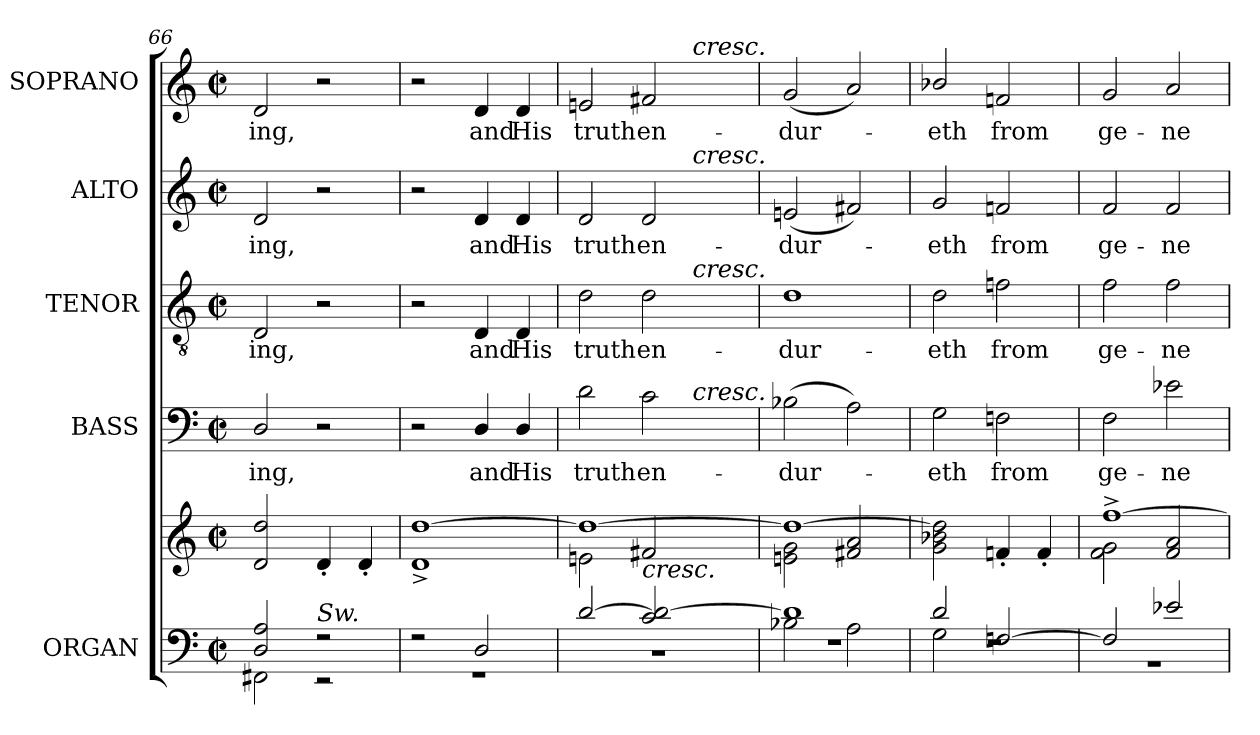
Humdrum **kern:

**kern	**kern	**kern	**text	**kern	**text	**kern	**text	**kern	**text
*part5	*part5	*part4	*part4	*part3	*part3	*part2	*part2	*part1	*part1
*staff6	*staff5	*staff4	*staff4	*staff3	*staff3	*staff2	*staff2	*staff1	*staff1
*I"ORGAN	*	*I"BASS	*	*I"TENOR	*	*I"ALTO	*	*I"SOPRANO	*
*clefF4	*clefG2	*clefF4	*	*clefGv2	*	*clefG2	*	*clefG2	*
*	*	*	*	*ITrd7c12	*	*	*	*	*
*k[]	*k[]	*k[]	*	*k[]	*	*k[]	*	*k[]	*
*C:	*C:	*C:	*	*C:	*	*C:	*	*C:	*
*M2/2	*M2/2	*M2/2	*	*M2/2	*	*M2/2	*	*M2/2	*
*met(c|)	*met(c|)	*met(c|)	*	*met(c|)	*	*met(c|)	*	*met(c|)	*
=66	=66	=66	=66	=66	=66	=66	=66	=66	=66
*^	*	*	*	*	*	*	*	*	*
!	!	!	!	!LO:LY:b:color=#000000	!	!	!	!	!	!
!	!	!	!	!	!	!LO:LY:b:color=#000000	!	!	!	!
!	!	!	!	!	!	!	!	!LO:LY:b:color=#000000	!	!
!	!	!	!	!	!	!	!	!	!	!LO:LY:b:color=#000000
2Di/ 2Ai	2FF#Xi\	2di/ 2ddi	2Di/	-ing,	2DDi/	-ing,	2di/	-ing,	2di/	-ing,
!LO:TX:a:i:t=Sw.	!	!	!	!	!	!	!	!	!	!
2r	2r	4d'i/	2r	.	2r	.	2r	.	2r	.
.	.	4d'i/	.	.	.	.	.	.	.	.
=67	=67	=67	=67	=67	=67	=67	=67	=67	=67	=67
2r	1r	1di^ [1ddi^	2r	.	2r	.	2r	.	2r	.
!	!	!	!	!LO:LY:b:color=#000000	!	!	!	!	!	!
!	!	!	!	!	!	!LO:LY:b:color=#000000	!	!	!	!
!	!	!	!	!	!	!	!	!LO:LY:b:color=#000000	!	!
!	!	!	!	!	!	!	!	!	!	!LO:LY:b:color=#000000
2Di/	.	.	4Di/	and	4DDi/	and	4di/	and	4di/	and
!	!	!	!	!LO:LY:b:color=#000000	!	!	!	!	!	!
!	!	!	!	!	!	!LO:LY:b:color=#000000	!	!	!	!
!	!	!	!	!	!	!	!	!LO:LY:b:color=#000000	!	!
!	!	!	!	!	!	!	!	!	!	!LO:LY:b:color=#000000
.	.	.	4Di/	His	4DDi/	His	4di/	His	4di/	His
=68	=68	=68	=68	=68	=68	=68	=68	=68	=68	=68
*	*	*^	*	*	*	*	*	*	*	*
!	!	!	!	!	!LO:LY:b:color=#000000	!	!	!	!	!	!
!	!	!	!	!	!	!	!LO:LY:b:color=#000000	!	!	!	!
!	!	!	!	!	!	!	!	!	!LO:LY:b:color=#000000	!	!
!	!	!	!	!	!	!	!	!	!	!	!LO:LY:b:color=#000000
*	*	*	*	*^	*	*^	*	*^	*	*^	*
[2di/	1r	1ddi_	2eni\	2di\	2ryy	truth	2Di\	2ryy	truth	2di/	2ryy	truth	2eni/	2ryy	truth
!	!	!	!	!	!	!LO:LY:b:color=#000000	!	!	!	!	!	!	!	!	!
!	!	!	!	!	!	!	!	!	!LO:LY:b:color=#000000	!	!	!	!	!	!
!	!	!	!	!	!	!	!	!	!	!	!	!LO:LY:b:color=#000000	!	!	!
!	!	!	!LO:TX:b:i:t=cresc.	!	!	!	!	!	!	!	!	!	!	!	!
!	!	!	!	!	!	!	!	!	!	!	!	!	!	!	!LO:LY:b:color=#000000
2ci/ 2di_	.	.	2f#Xi/	2ci\	8ryy	en-	2Di\	8ryy	en-	2di/	8ryy	en-	2f#Xi/	8ryy	en-
.	.	.	.	.	32ryy	.	.	32ryy	.	.	32ryy	.	.	32ryy	.
.	.	.	.	.	64ryy	.	.	64ryy	.	.	64ryy	.	.	64ryy	.
.	.	.	.	.	256ryy	.	.	256ryy	.	.	256ryy	.	.	256ryy	.
.	.	.	.	.	1024ryy	.	.	1024ryy	.	.	1024ryy	.	.	1024ryy	.
!	!	!	!	!	!	!	!	!	!	!	!	!	!	!LO:TX:a:i:t=cresc.	!
!	!	!	!	!	!	!	!	!	!	!	!LO:TX:a:i:t=cresc.	!	!	!	!
!	!	!	!	!	!	!	!	!LO:TX:a:i:t=cresc.	!	!	!	!	!	!	!
!	!	!	!	!	!LO:TX:a:i:t=cresc.	!	!	!	!	!	!	!	!	!	!
.	.	.	.	.	4ryy	.	.	4ryy	.	.	4ryy	.	.	4ryy	.
.	.	.	.	.	16ryy	.	.	16ryy	.	.	16ryy	.	.	16ryy	.
.	.	.	.	.	128ryy	.	.	128ryy	.	.	128ryy	.	.	128ryy	.
.	.	.	.	.	512.ryy	.	.	512.ryy	.	.	512.ryy	.	.	512.ryy	.
*	*	*	*	*v	*v	*	*	*	*	*v	*v	*	*v	*v	*
*	*	*	*	*	*	*v	*v	*	*	*	*	*
=69	=69	=69	=69	=69	=69	=69	=69	=69	=69	=69	=69
*	*^	*	*	*	*	*	*	*	*	*	*
*	*	*	*	*	*^	*	*^	*	*^	*	*^	*
!	!	!	!	!	!	!	!LO:LY:b:color=#000000	!	!	!	!	!	!	!	!	!
*	*	*	*	*	*v	*v	*	*	*	*	*v	*v	*	*v	*v	*
*	*	*	*	*	*	*	*v	*v	*	*	*	*	*
*	*	*	*	*	*^	*	*^	*	*^	*	*^	*
!	!	!	!	!	!	!	!	!	!	!LO:LY:b:color=#000000	!	!	!	!	!	!
*	*	*	*	*	*v	*v	*	*	*	*	*v	*v	*	*v	*v	*
*	*	*	*	*	*	*	*v	*v	*	*	*	*	*
*	*	*	*	*	*^	*	*^	*	*^	*	*^	*
!	!	!	!	!	!	!	!	!	!	!	!	!	!LO:LY:b:color=#000000	!	!	!
*	*	*	*	*	*v	*v	*	*	*	*	*v	*v	*	*v	*v	*
*	*	*	*	*	*	*	*v	*v	*	*	*	*	*
*	*	*	*	*	*^	*	*^	*	*^	*	*^	*
!	!	!	!	!	!	!	!	!	!	!	!	!	!	!	!	!LO:LY:b:color=#000000
*	*	*	*	*	*v	*v	*	*	*	*	*v	*v	*	*v	*v	*
*	*	*	*	*	*	*	*v	*v	*	*	*	*	*
1di]	1r	2B-i\	1ddi_	2eni\ 2gi	(2B-i\	-dur-	1Di	-dur-	(2eni/	-dur-	(2gi/	-dur-
.	.	2Ai\	.	2f#Xi/ 2ai	2Ai\)	.	.	.	2f#Xi/)	.	2ai/)	.
*	*	*	*v	*v	*	*	*	*	*	*	*	*
!!LO:PB:g=z
=70	=70	=70	=70	=70	=70	=70	=70	=70	=70	=70	=70
*	*	*	*^	*	*	*	*	*	*	*	*
!	!	!	!	!	!	!LO:LY:b:color=#000000	!	!	!	!	!	!
*	*	*	*v	*v	*	*	*	*	*	*	*	*
*	*	*	*^	*	*	*	*	*	*	*	*
!	!	!	!	!	!	!	!	!LO:LY:b:color=#000000	!	!	!	!
*	*	*	*v	*v	*	*	*	*	*	*	*	*
*	*	*	*^	*	*	*	*	*	*	*	*
!	!	!	!	!	!	!	!	!	!	!LO:LY:b:color=#000000	!	!
*	*	*	*v	*v	*	*	*	*	*	*	*	*
*	*	*	*^	*	*	*	*	*	*	*	*
!	!	!	!	!	!	!	!	!	!	!	!	!LO:LY:b:color=#000000
*	*	*	*v	*v	*	*	*	*	*	*	*	*
2di/	1r	2Gi\	2gi\ 2b-i 2ddi]	2Gi\	-eth	2Di\	-eth	2gi/	-eth	2b-i/	-eth
!	!	!	!	!	!LO:LY:b:color=#000000	!	!	!	!	!	!
!	!	!	!	!	!	!	!LO:LY:b:color=#000000	!	!	!	!
!	!	!	!	!	!	!	!	!	!LO:LY:b:color=#000000	!	!
!	!	!	!	!	!	!	!	!	!	!	!LO:LY:b:color=#000000
[2Fni/	.	2ryy	4fn'i/	2Fni\	from	2Fni\	from	2fni/	from	2fni/	from
.	.	.	4f'i/	.	.	.	.	.	.	.	.
*	*v	*v	*	*	*	*	*	*	*	*	*
=71	=71	=71	=71	=71	=71	=71	=71	=71	=71	=71
*	*	*^	*	*	*	*	*	*	*	*
!	!	!	!	!	!LO:LY:b:color=#000000	!	!	!	!	!	!
!	!	!	!	!	!	!	!LO:LY:b:color=#000000	!	!	!	!
!	!	!	!	!	!	!	!	!	!LO:LY:b:color=#000000	!	!
!	!	!	!	!	!	!	!	!	!	!	!LO:LY:b:color=#000000
2Fi/]	1r	[1ff^i	2fi\ 2gi	2Fi\	ge-	2Fi\	ge-	2fi/	ge-	2gi/	ge-
!	!	!	!	!	!LO:LY:b:color=#000000	!	!	!	!	!	!
!	!	!	!	!	!	!	!LO:LY:b:color=#000000	!	!	!	!
!	!	!	!	!	!	!	!	!	!LO:LY:b:color=#000000	!	!
!	!	!	!	!	!	!	!	!	!	!	!LO:LY:b:color=#000000
2e-i/	.	.	2fi/ 2ai	2e-i\	-ne-	2Fi\	-ne-	2fi/	-ne-	2ai/	-ne-
*v	*v	*	*	*	*	*	*	*	*	*	*
*	*v	*v	*	*	*	*	*	*	*	*
=	=	=	=	=	=	=	=	=	=
*-	*-	*-	*-	*-	*-	*-	*-	*-	*-
